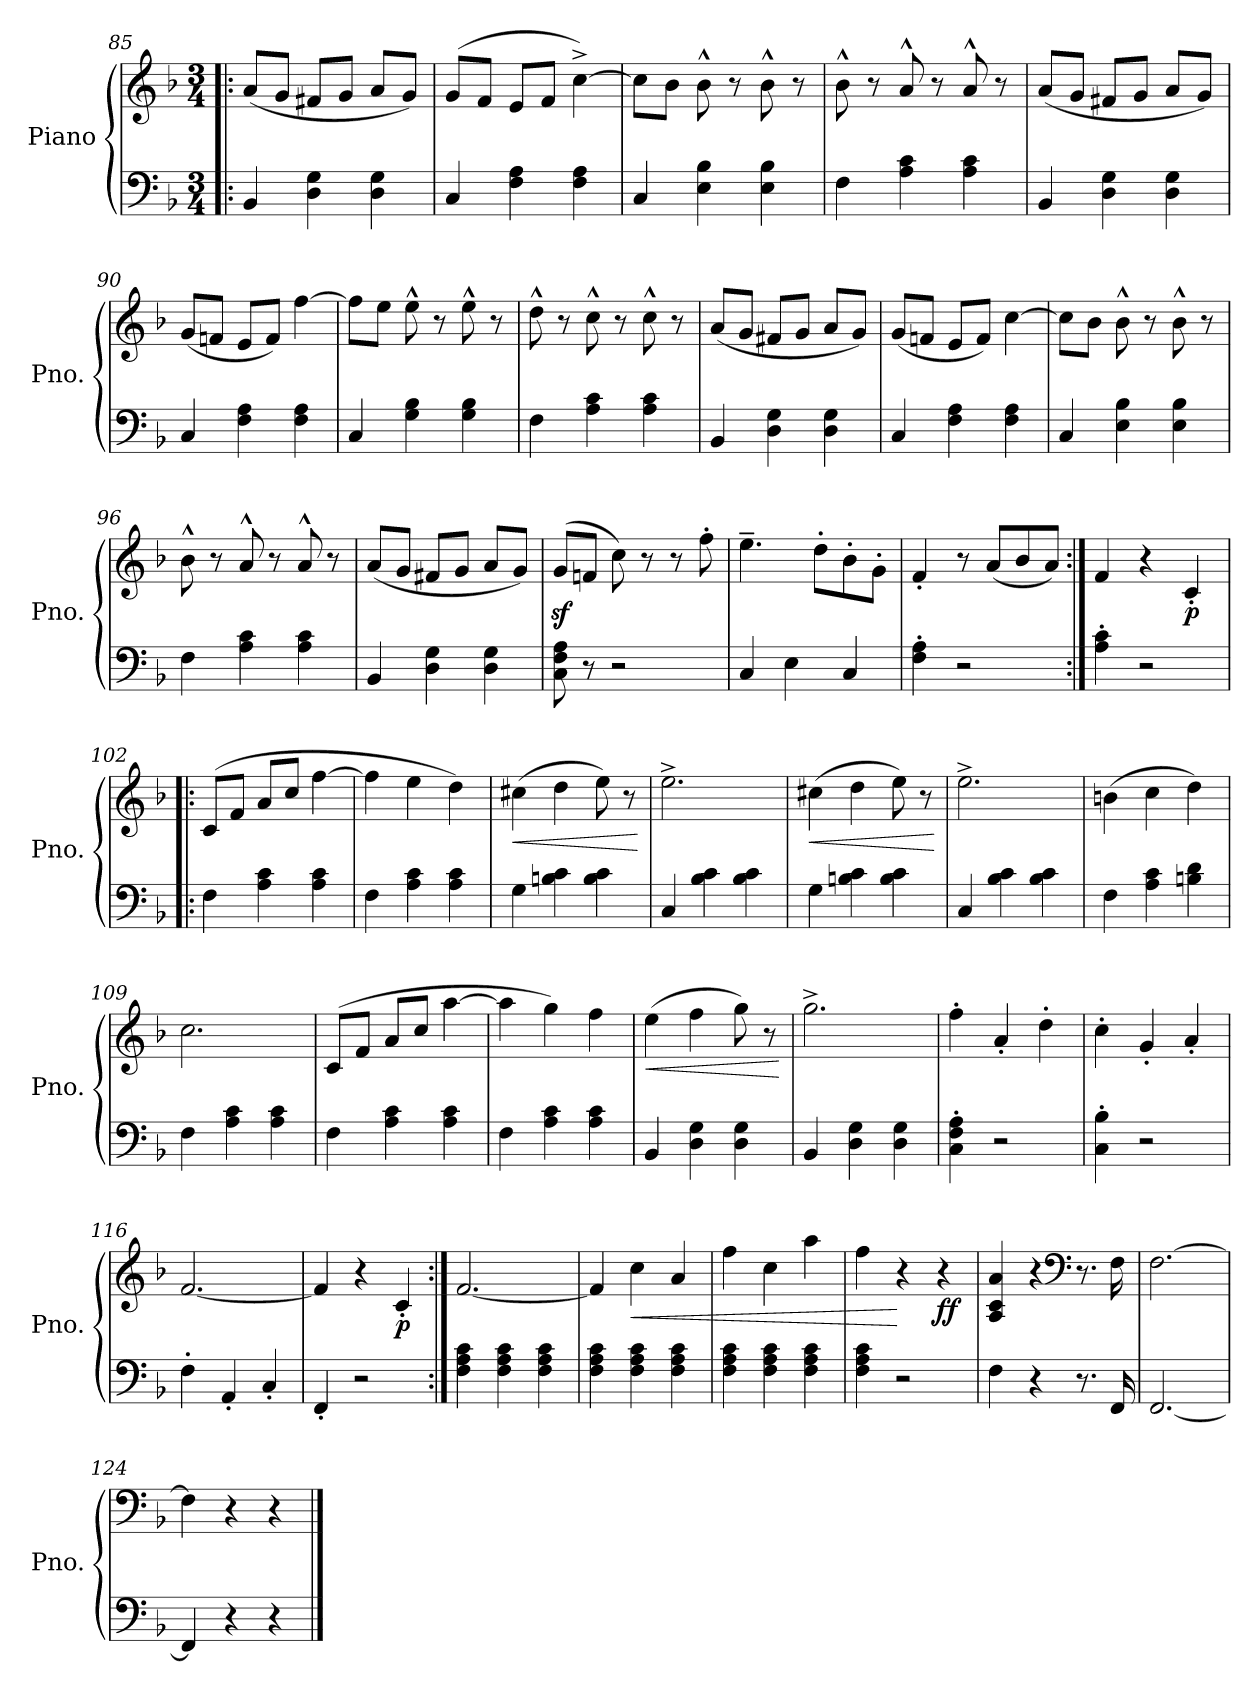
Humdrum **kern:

**kern	**kern	**dynam
*part1	*part1	*part1
*staff2	*staff1	*staff1/2
*I"Piano	*	*
*I'Pno.	*	*
*clefF4	*clefG2	*
*k[b-]	*k[b-]	*
*M3/4	*M3/4	*
=85!|:	=85!|:	=85!|:
4BB-/	(8a/L	.
.	8g/J	.
4D\ 4G\	8f#X/L	.
.	8g/J	.
4D\ 4G\	8a/L	.
.	8g/J)	.
=86	=86	=86
4C/	(8g/L	.
.	8f/J	.
4F\ 4A\	8e/L	.
.	8f/J	.
4F\ 4A\	[4cc^\)	.
=87	=87	=87
4C/	8cc\L]	.
.	8b-\J	.
4E\ 4B-\	8b-^^\	.
.	8r	.
4E\ 4B-\	8b-^^\	.
.	8r	.
!!LO:LB:g=z
=88	=88	=88
4F\	8b-^^\	.
.	8r	.
4A\ 4c\	8a^^/	.
.	8r	.
4A\ 4c\	8a^^/	.
.	8r	.
=89	=89	=89
4BB-/	(8a/L	.
.	8g/J	.
4D\ 4G\	8f#X/L	.
.	8g/J	.
4D\ 4G\	8a/L	.
.	8g/J)	.
=90	=90	=90
4C/	(8g/L	.
.	8fn/J	.
4F\ 4A\	8e/L	.
.	8f/J)	.
4F\ 4A\	[4ff\	.
=91	=91	=91
4C/	8ff\L]	.
.	8ee\J	.
4G\ 4B-\	8ee^^\	.
.	8r	.
4G\ 4B-\	8ee^^\	.
.	8r	.
=92	=92	=92
4F\	8dd^^\	.
.	8r	.
4A\ 4c\	8cc^^\	.
.	8r	.
4A\ 4c\	8cc^^\	.
.	8r	.
=93	=93	=93
4BB-/	(8a/L	.
.	8g/J	.
4D\ 4G\	8f#X/L	.
.	8g/J	.
4D\ 4G\	8a/L	.
.	8g/J)	.
!!LO:PB:g=z
=94	=94	=94
4C/	(8g/L	.
.	8fn/J	.
4F\ 4A\	8e/L	.
.	8f/J)	.
4F\ 4A\	[4cc\	.
=95	=95	=95
4C/	8cc\L]	.
.	8b-\J	.
4E\ 4B-\	8b-^^\	.
.	8r	.
4E\ 4B-\	8b-^^\	.
.	8r	.
=96	=96	=96
4F\	8b-^^\	.
.	8r	.
4A\ 4c\	8a^^/	.
.	8r	.
4A\ 4c\	8a^^/	.
.	8r	.
=97	=97	=97
4BB-/	(8a/L	.
.	8g/J	.
4D\ 4G\	8f#X/L	.
.	8g/J	.
4D\ 4G\	8a/L	.
.	8g/J)	.
=98	=98	=98
8C\ 8F\ 8A\	(8gz</L	.
8r	8fn/J	.
2r	8cc\)	.
.	8r	.
.	8r	.
.	8ff'\	.
=99	=99	=99
4C/	4.ee~\	.
4E\	.	.
.	8dd'\L	.
4C/	8b-'\	.
.	8g'\J	.
!!LO:LB:g=z
=100	=100	=100
4F\' 4A\'	4f'/	.
2r	8r	.
.	(8a/L	.
.	8b-/	.
.	8a/J)	.
=101:|!	=101:|!	=101:|!
4A\' 4c\'	4f/	.
2r	4r	.
!	!	!LO:DY:b
.	4c'/	p
=102!|:	=102!|:	=102!|:
4F\	(8c/L	.
.	8f/J	.
4A\ 4c\	8a/L	.
.	8cc/J	.
4A\ 4c\	[4ff\	.
=103	=103	=103
4F\	4ff\]	.
4A\ 4c\	4ee\	.
4A\ 4c\	4dd\)	.
=104	=104	=104
!	!	!LO:HP:b
4G\	(4cc#X\	<
4Bn\ 4c\	4dd\	.
4B\ 4c\	8ee\)	.
.	8r	.
.	.	[
=105	=105	=105
4C/	2.ee^\	.
4B-\ 4c\	.	.
4B-\ 4c\	.	.
=106	=106	=106
!	!	!LO:HP:b
4G\	(4cc#X\	<
4Bn\ 4c\	4dd\	.
4B\ 4c\	8ee\)	.
.	8r	.
.	.	[
!!LO:LB:g=z
=107	=107	=107
4C/	2.ee^\	.
4B-\ 4c\	.	.
4B-\ 4c\	.	.
=108	=108	=108
4F\	(4bn\	.
4A\ 4c\	4cc\	.
4Bn\ 4d\	4dd\)	.
=109	=109	=109
4F\	2.cc\	.
4A\ 4c\	.	.
4A\ 4c\	.	.
=110	=110	=110
4F\	(8c/L	.
.	8f/J	.
4A\ 4c\	8a/L	.
.	8cc/J	.
4A\ 4c\	[4aa\	.
=111	=111	=111
4F\	4aa\]	.
4A\ 4c\	4gg\)	.
4A\ 4c\	4ff\	.
=112	=112	=112
!	!	!LO:HP:b
4BB-/	(4ee\	<
4D\ 4G\	4ff\	.
4D\ 4G\	8gg\)	.
.	8r	.
.	.	[
=113	=113	=113
4BB-/	2.gg^\	.
4D\ 4G\	.	.
4D\ 4G\	.	.
=114	=114	=114
4C\' 4F\' 4A\'	4ff'\	.
2r	4a'/	.
.	4dd'\	.
=115	=115	=115
4C\' 4B-\'	4cc'\	.
2r	4g'/	.
.	4a'/	.
!!LO:LB:g=z
=116	=116	=116
4F'\	[2.f/	.
4AA'/	.	.
4C'/	.	.
=117	=117	=117
4FF'/	4f/]	.
2r	4r	.
!	!	!LO:DY:b
.	4c'/	p
=118:|!	=118:|!	=118:|!
4F\ 4A\ 4c\	[2.f/	.
4F\ 4A\ 4c\	.	.
4F\ 4A\ 4c\	.	.
=119	=119	=119
4F\ 4A\ 4c\	4f/]	.
!	!	!LO:HP:b
4F\ 4A\ 4c\	4cc\	<
4F\ 4A\ 4c\	4a/	.
=120	=120	=120
4F\ 4A\ 4c\	4ff\	.
4F\ 4A\ 4c\	4cc\	.
4F\ 4A\ 4c\	4aa\	.
=121	=121	=121
4F\ 4A\ 4c\	4ff\	.
2r	4r	[
!	!	!LO:DY:b
.	4r	ff
=122	=122	=122
4F\	4A/ 4c/ 4a/	.
4r	4r	.
*	*clefF4	*
8.r	8.r	.
16FF/	16F\	.
=123	=123	=123
[2.FF/	[2.F\	.
=124	=124	=124
4FF/]	4F\]	.
4r	4r	.
4r	4r	.
==	==	==
*-	*-	*-
